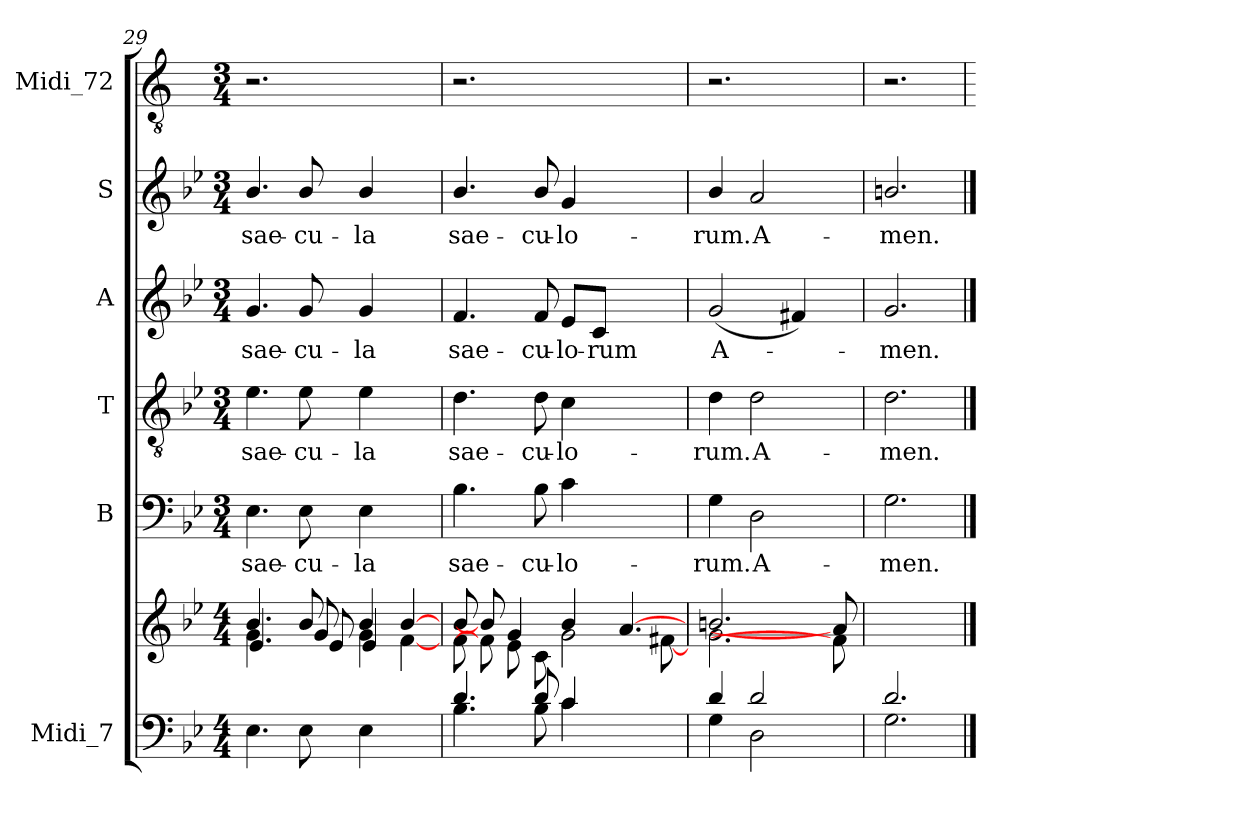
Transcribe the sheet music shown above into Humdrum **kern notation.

**kern	**kern	**kern	**text	**kern	**text	**kern	**text	**kern	**text	**kern
*part6	*part6	*part5	*part5	*part4	*part4	*part3	*part3	*part2	*part2	*part1
*staff7	*staff6	*staff5	*staff5	*staff4	*staff4	*staff3	*staff3	*staff2	*staff2	*staff1
*I"Midi_7	*	*I"B	*	*I"T	*	*I"A	*	*I"S	*	*I"Midi_72
*clefF4	*clefG2	*clefF4	*	*clefGv2	*	*clefG2	*	*clefG2	*	*clefGv2
*	*	*	*	*	*	*	*	*	*	*ITrd1c2
*k[b-e-]	*k[b-e-]	*k[b-e-]	*	*k[b-e-]	*	*k[b-e-]	*	*k[b-e-]	*	*k[b-e-]
*B-:	*B-:	*B-:	*	*B-:	*	*B-:	*	*B-:	*	*B-:
*M4/4	*M4/4	*M3/4	*	*M3/4	*	*M3/4	*	*M3/4	*	*M3/4
=29	=29	=29	=29	=29	=29	=29	=29	=29	=29	=29
*	*^	*	*	*	*	*	*	*	*	*
*	*	*^	*	*	*	*	*	*	*	*	*
!	!	!	!	!	!LO:LY:b	!	!LO:LY:b	!	!LO:LY:b	!	!LO:LY:b	!
4.E-	4.b-/	4.g	4.e-/	4.E-	sae-	4.e-	sae-	4.g	sae-	4.b-/	sae-	2.r
!	!	!	!	!	!LO:LY:b	!	!LO:LY:b	!	!LO:LY:b	!	!LO:LY:b	!
8E-	8b-/	8g/	8e-/	8E-	-cu-	8e-	-cu-	8g/	-cu-	8b-/	-cu-	.
!	!	!	!	!	!LO:LY:b	!	!LO:LY:b	!	!LO:LY:b	!	!LO:LY:b	!
4E-	4b-/	4g	4e-/	4E-	-la	4e-	-la	4g	-la	4b-/	-la	.
4ryy	[4b-/	[4f	4ryy	4ryy	.	4ryy	.	4ryy	.	4ryy	.	4ryy
=30	=30	=30	=30	=30	=30	=30	=30	=30	=30	=30	=30	=30
*^	*	*	*	*	*	*	*	*	*	*	*	*
!	!	!	!	!	!	!LO:LY:b	!	!LO:LY:b	!	!LO:LY:b	!	!LO:LY:b	!
*	*	*	*v	*v	*	*	*	*	*	*	*	*	*
4.d	4.B-	8b-/	8f	4.B-	sae-	4.d	sae-	4.f	sae-	4.b-/	sae-	2.r
.	.	8b-/]	8f]	.	.	.	.	.	.	.	.	.
.	.	4g	8e-\	.	.	.	.	.	.	.	.	.
!	!	!	!	!	!LO:LY:b	!	!LO:LY:b	!	!LO:LY:b	!	!LO:LY:b	!
8d	8B-	.	8c\	8B-	-cu-	8d	-cu-	8f	-cu-	8b-/	-cu-	.
!	!	!	!	!	!LO:LY:b	!	!LO:LY:b	!	!LO:LY:b	!	!LO:LY:b	!
4c	4c	4b-/	2g\	4c	-lo-	4c	-lo-	8e-/L	-lo-	4g	-lo-	.
!	!	!	!	!	!	!	!	!	!LO:LY:b	!	!	!
.	.	.	.	.	.	.	.	8c/J	-rum	.	.	.
4.ryy	4.ryy	[4.a	.	4.ryy	.	4.ryy	.	4.ryy	.	4.ryy	.	4.ryy
.	.	.	[8f#X\	.	.	.	.	.	.	.	.	.
=31	=31	=31	=31	=31	=31	=31	=31	=31	=31	=31	=31	=31
!	!	!	!	!	!LO:LY:b	!	!LO:LY:b	!	!LO:LY:b	!	!LO:LY:b	!
4d	4G	2.bn/	2.g	4G	-rum.	4d	-rum.	(<2g	A-	4b-/	-rum.	2.r
!	!	!	!	!	!LO:LY:b	!	!LO:LY:b	!	!	!	!LO:LY:b	!
2d	2D	.	.	2D	A-	2d	A-	.	.	2a	A-	.
.	.	.	.	.	.	.	.	4f#X)	.	.	.	.
8ryy	8ryy	8a]	8f#\]	8ryy	.	8ryy	.	8ryy	.	8ryy	.	8ryy
=32	=32	=32	=32	=32	=32	=32	=32	=32	=32	=32	=32	=32
!	!	!	!	!	!LO:LY:b	!	!LO:LY:b	!	!LO:LY:b	!	!LO:LY:b	!
*	*	*v	*v	*	*	*	*	*	*	*	*	*
2.d	2.G	2.ryy	2.G	-men.	2.d	-men.	2.g	men.	2.bn/	-men.	2.r
*v	*v	*	*	*	*	*	*	*	*	*	*
==	==	==	=	==	=	==	=	==	=	=
*-	*-	*-	*-	*-	*-	*-	*-	*-	*-	*-
